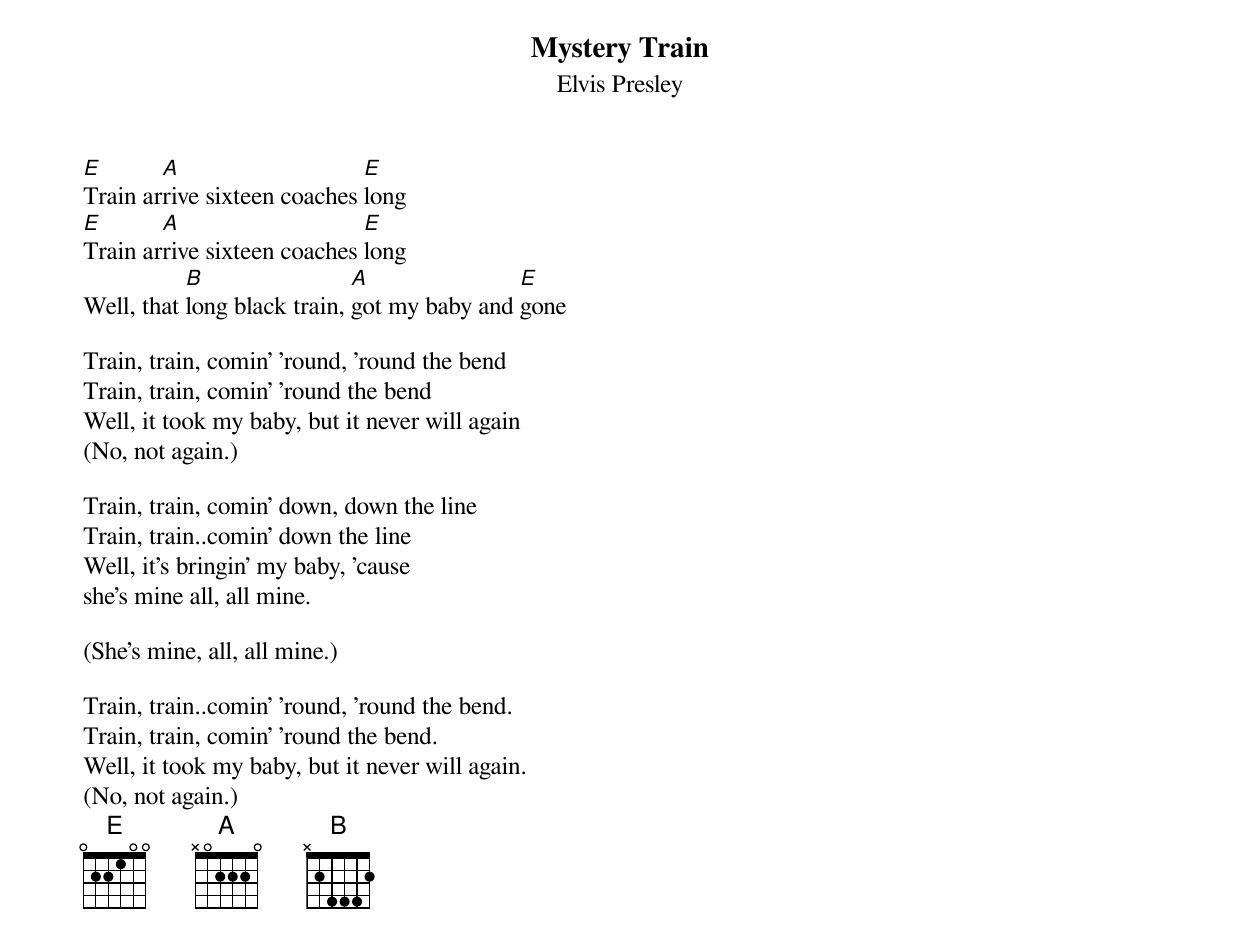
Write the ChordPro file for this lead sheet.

{title:Mystery Train}
{subtitle:Elvis Presley}
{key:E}
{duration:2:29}
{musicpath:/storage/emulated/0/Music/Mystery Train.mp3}

[E]Train ar[A]rive sixteen coaches [E]long
[E]Train ar[A]rive sixteen coaches [E]long
Well, that [B]long black train, [A]got my baby and [E]gone

Train, train, comin' 'round, 'round the bend
Train, train, comin' 'round the bend
Well, it took my baby, but it never will again
(No, not again.)

Train, train, comin' down, down the line
Train, train..comin' down the line
Well, it's bringin' my baby, 'cause
she's mine all, all mine.

(She's mine, all, all mine.)

Train, train..comin' 'round, 'round the bend.
Train, train, comin' 'round the bend.
Well, it took my baby, but it never will again.
(No, not again.)
